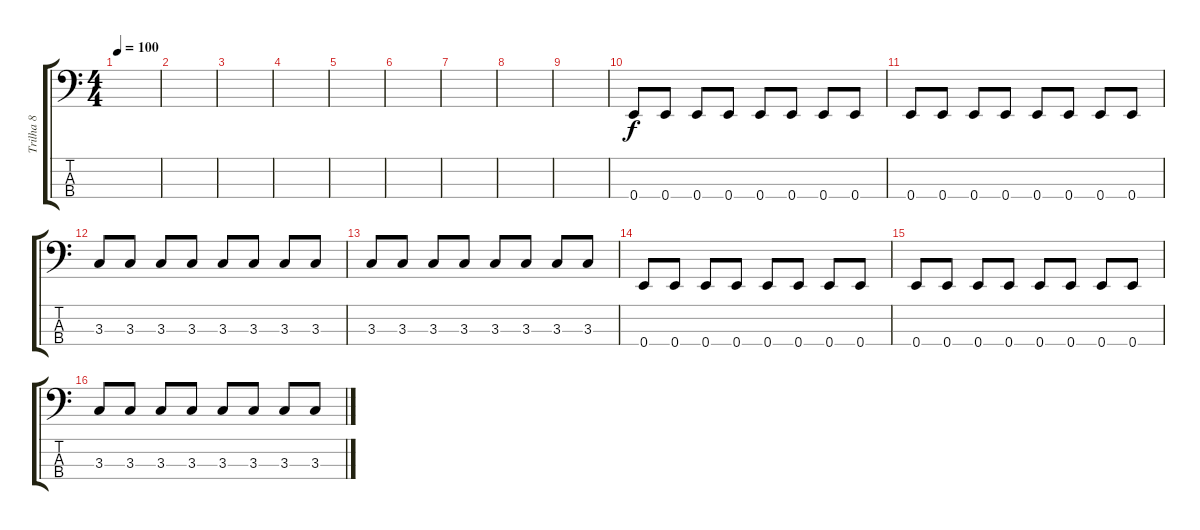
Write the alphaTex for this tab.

\track ("Trilha 8" "Trilha 8") {instrument electricbassfinger}
\staff {score tabs}
\tuning (G2 D2 A1 E1) {hide}
\ts (4 4)
\tempo 100
\clef f4
\ks c
|
|
|
|
|
|
|
|
|
0.4.8 0.4.8 0.4.8 0.4.8 0.4.8 0.4.8 0.4.8 0.4.8 |
0.4.8 0.4.8 0.4.8 0.4.8 0.4.8 0.4.8 0.4.8 0.4.8 |
3.3.8 3.3.8 3.3.8 3.3.8 3.3.8 3.3.8 3.3.8 3.3.8 |
3.3.8 3.3.8 3.3.8 3.3.8 3.3.8 3.3.8 3.3.8 3.3.8 |
0.4.8 0.4.8 0.4.8 0.4.8 0.4.8 0.4.8 0.4.8 0.4.8 |
0.4.8 0.4.8 0.4.8 0.4.8 0.4.8 0.4.8 0.4.8 0.4.8 |
3.3.8 3.3.8 3.3.8 3.3.8 3.3.8 3.3.8 3.3.8 3.3.8
